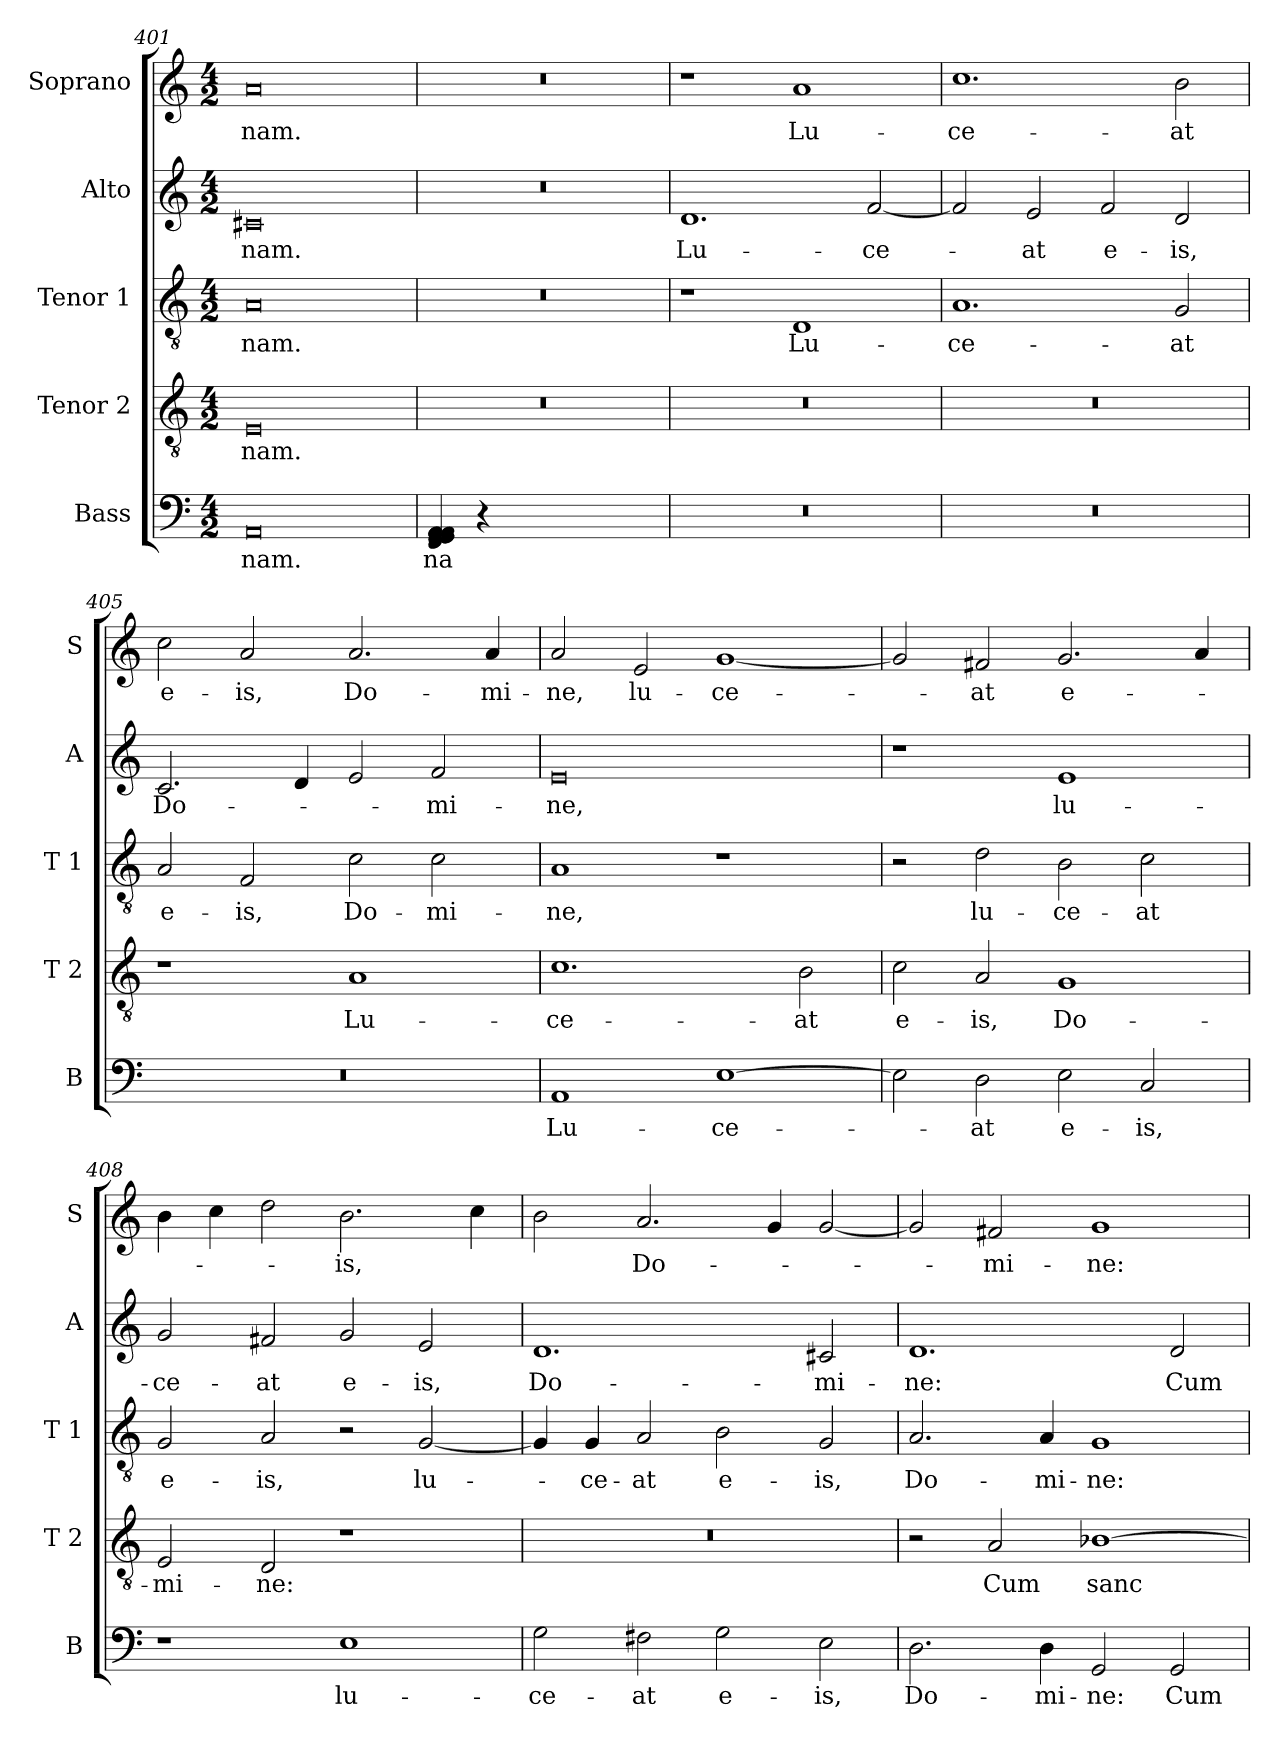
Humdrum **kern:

**kern	**text	**kern	**text	**kern	**text	**kern	**text	**kern	**text
*part5	*part5	*part4	*part4	*part3	*part3	*part2	*part2	*part1	*part1
*staff5	*staff5	*staff4	*staff4	*staff3	*staff3	*staff2	*staff2	*staff1	*staff1
*I"Bass	*	*I"Tenor 2	*	*I"Tenor 1	*	*I"Alto	*	*I"Soprano	*
*I'B	*	*I'T 2	*	*I'T 1	*	*I'A	*	*I'S	*
*clefF4	*	*clefGv2	*	*clefGv2	*	*clefG2	*	*clefG2	*
*k[]	*	*k[]	*	*k[]	*	*k[]	*	*k[]	*
*C:	*	*C:	*	*C:	*	*C:	*	*C:	*
*M4/2	*	*M4/2	*	*M4/2	*	*M4/2	*	*M4/2	*
=401	=401	=401	=401	=401	=401	=401	=401	=401	=401
!	!LO:LY:b:cj	!	!LO:LY:b:cj	!	!LO:LY:b:cj	!	!LO:LY:b:cj	!	!LO:LY:b:cj
0AA	-nam.	0E	-nam.	0A	-nam.	0c#X	-nam.	0a	-nam.
!!LO:PB:g=z
=402	=402	=402	=402	=402	=402	=402	=402	=402	=402
!	!LO:LY:b:cj	!LO:N:vis=1	!	!LO:N:vis=1	!	!LO:N:vis=1	!	!LO:N:vis=1	!
4AA/ 4GG/ 4FF/ 4GG/ 4AA/ 4AA/ 4GG/	-na	0r	.	0r	.	0r	.	0r	.
4r	.	.	.	.	.	.	.	.	.
1.ryy	.	.	.	.	.	.	.	.	.
=403	=403	=403	=403	=403	=403	=403	=403	=403	=403
!LO:N:vis=1	!	!LO:N:vis=1	!	!	!	!	!LO:LY:b:cj	!	!
0r	.	0r	.	1r	.	1.d	Lu-	1r	.
!	!	!	!	!	!LO:LY:b:cj	!	!	!	!LO:LY:b:cj
.	.	.	.	1D	Lu-	.	.	1a	Lu-
!	!	!	!	!	!	!	!LO:LY:b:cj	!	!
.	.	.	.	.	.	[<2f/	-ce-	.	.
=404	=404	=404	=404	=404	=404	=404	=404	=404	=404
!LO:N:vis=1	!	!LO:N:vis=1	!	!	!LO:LY:b:cj	!	!	!	!LO:LY:b:cj
0r	.	0r	.	1.A	-ce-	2f/]	.	1.cc	-ce-
!	!	!	!	!	!	!	!LO:LY:b:cj	!	!
.	.	.	.	.	.	2e/	-at	.	.
!	!	!	!	!	!	!	!LO:LY:b:cj	!	!
.	.	.	.	.	.	2f/	e-	.	.
!	!	!	!	!	!LO:LY:b:cj	!	!LO:LY:b:cj	!	!LO:LY:b:cj
.	.	.	.	2G/	-at	2d/	-is,	2b\	-at
=405	=405	=405	=405	=405	=405	=405	=405	=405	=405
!LO:N:vis=1	!	!	!	!	!LO:LY:b:cj	!	!LO:LY:b:cj	!	!LO:LY:b:cj
0r	.	1r	.	2A/	e-	2.c/	Do-	2cc\	e-
!	!	!	!	!	!LO:LY:b:cj	!	!	!	!LO:LY:b:cj
.	.	.	.	2F/	-is,	.	.	2a/	-is,
.	.	.	.	.	.	4d/	.	.	.
!	!	!	!LO:LY:b:cj	!	!LO:LY:b:cj	!	!	!	!LO:LY:b:cj
.	.	1A	Lu-	2c\	Do-	2e/	.	2.a/	Do-
!	!	!	!	!	!LO:LY:b:cj	!	!LO:LY:b:cj	!	!
.	.	.	.	2c\	-mi-	2f/	-mi-	.	.
!	!	!	!	!	!	!	!	!	!LO:LY:b:cj
.	.	.	.	.	.	.	.	4a/	-mi-
=406	=406	=406	=406	=406	=406	=406	=406	=406	=406
!	!LO:LY:b:cj	!	!LO:LY:b:cj	!	!LO:LY:b:cj	!	!LO:LY:b:rj	!	!LO:LY:b:cj
1AA	Lu-	1.c	-ce-	1A	-ne,	0e	-ne,	2a/	-ne,
!	!	!	!	!	!	!	!	!	!LO:LY:b:cj
.	.	.	.	.	.	.	.	2e/	lu-
!	!LO:LY:b:cj	!	!	!	!	!	!	!	!LO:LY:b:cj
[<1E	-ce-	.	.	1r	.	.	.	[>1g	-ce-
!	!	!	!LO:LY:b:cj	!	!	!	!	!	!
.	.	2B\	-at	.	.	.	.	.	.
!!LO:LB:g=z
=407	=407	=407	=407	=407	=407	=407	=407	=407	=407
!	!	!	!LO:LY:b:cj	!	!	!	!	!	!
2E\]	.	2c\	e-	2r	.	1r	.	2g/]	.
!	!LO:LY:b:cj	!	!LO:LY:b:cj	!	!LO:LY:b:cj	!	!	!	!LO:LY:b:cj
2D\	-at	2A/	-is,	2d\	lu-	.	.	2f#X/	-at
!	!LO:LY:b:cj	!	!LO:LY:b:cj	!	!LO:LY:b:cj	!	!LO:LY:b:cj	!	!LO:LY:b:cj
2E\	e-	1G	Do-	2B\	-ce-	1e	lu-	2.g/	e-
!	!LO:LY:b:cj	!	!	!	!LO:LY:b:cj	!	!	!	!
2C/	-is,	.	.	2c\	-at	.	.	.	.
.	.	.	.	.	.	.	.	4a/	.
=408	=408	=408	=408	=408	=408	=408	=408	=408	=408
!	!	!	!LO:LY:b:cj	!	!LO:LY:b:cj	!	!LO:LY:b:cj	!	!
1r	.	2E/	-mi-	2G/	e-	2g/	-ce-	4b\	.
.	.	.	.	.	.	.	.	4cc\	.
!	!	!	!LO:LY:b:cj	!	!LO:LY:b:cj	!	!LO:LY:b:cj	!	!
.	.	2D/	-ne:	2A/	-is,	2f#X/	-at	2dd\	.
!	!LO:LY:b:cj	!	!	!	!	!	!LO:LY:b:cj	!	!LO:LY:b:cj
1E	lu-	1r	.	2r	.	2g/	e-	2.b\	-is,
!	!	!	!	!	!LO:LY:b:cj	!	!LO:LY:b:cj	!	!
.	.	.	.	[<2G/	lu-	2e/	-is,	.	.
.	.	.	.	.	.	.	.	4cc\	.
=409	=409	=409	=409	=409	=409	=409	=409	=409	=409
!	!LO:LY:b:cj	!LO:N:vis=1	!	!	!	!	!LO:LY:b:cj	!	!
2G\	-ce-	0r	.	4G/]	.	1.d	Do-	2b\	.
!	!	!	!	!	!LO:LY:b:cj	!	!	!	!
.	.	.	.	4G/	-ce-	.	.	.	.
!	!LO:LY:b:cj	!	!	!	!LO:LY:b:cj	!	!	!	!LO:LY:b:cj
2F#X\	-at	.	.	2A/	-at	.	.	2.a/	Do-
!	!LO:LY:b:cj	!	!	!	!LO:LY:b:cj	!	!	!	!
2G\	e-	.	.	2B\	e-	.	.	.	.
.	.	.	.	.	.	.	.	4g/	.
!	!LO:LY:b:cj	!	!	!	!LO:LY:b:cj	!	!LO:LY:b:cj	!	!
2E\	-is,	.	.	2G/	-is,	2c#X/	-mi-	[<2g/	.
=410	=410	=410	=410	=410	=410	=410	=410	=410	=410
!	!LO:LY:b:cj	!	!	!	!LO:LY:b:cj	!	!LO:LY:b:cj	!	!
2.D\	Do-	2r	.	2.A/	Do-	1.d	-ne:	2g/]	.
!	!	!	!LO:LY:b:cj	!	!	!	!	!	!LO:LY:b:cj
.	.	2A/	Cum	.	.	.	.	2f#X/	-mi-
!	!LO:LY:b	!	!	!	!LO:LY:b	!	!	!	!
4D\	-mi-	.	.	4A/	-mi-	.	.	.	.
!	!LO:LY:b:rj	!	!LO:LY:b:cj	!	!LO:LY:b:rj	!	!	!	!LO:LY:b:cj
2GG/	-ne:	[>1B-X	sanc-	1G	-ne:	.	.	1g	-ne:
!	!LO:LY:b:cj	!	!	!	!	!	!LO:LY:b:cj	!	!
2GG/	Cum	.	.	.	.	2d/	Cum	.	.
=	=	=	=	=	=	=	=	=	=
*-	*-	*-	*-	*-	*-	*-	*-	*-	*-
